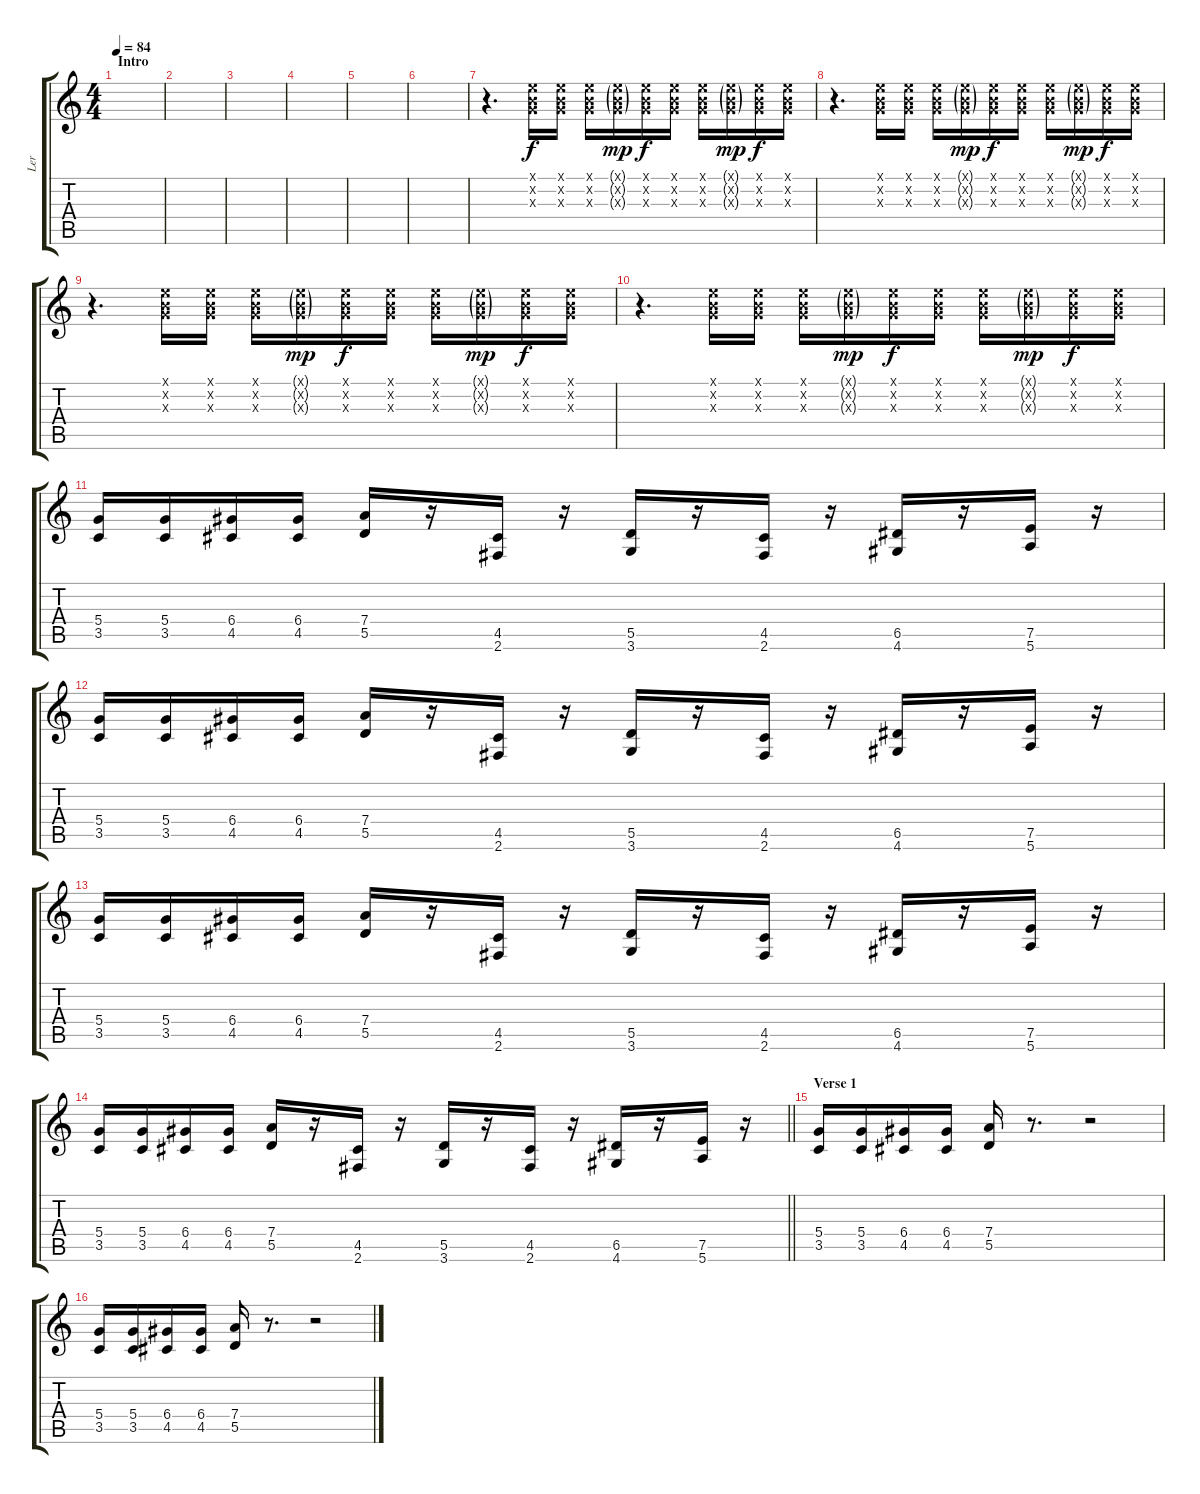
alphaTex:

\track ("Ler" "Ler") {instrument distortionguitar}
\staff {score tabs}
\tuning (E4 B3 G3 D3 A2 E2) {hide}
\ts (4 4)
\section ("" "Intro")
\tempo 84
\clef g2
\ks c
|
|
|
|
|
|
r.4{d instrument electricguitarclean} (0.1{x} 0.2{x} 0.3{x}).16 (0.1{x} 0.2{x} 0.3{x}).16 (0.1{x} 0.2{x} 0.3{x}).16 (0.1{g x} 0.2{g x} 0.3{g x}).16{dy mp} (0.1{x} 0.2{x} 0.3{x}).16{dy f} (0.1{x} 0.2{x} 0.3{x}).16 (0.1{x} 0.2{x} 0.3{x}).16 (0.1{g x} 0.2{g x} 0.3{g x}).16{dy mp} (0.1{x} 0.2{x} 0.3{x}).16{dy f} (0.1{x} 0.2{x} 0.3{x}).16 |
r.4{d} (0.1{x} 0.2{x} 0.3{x}).16 (0.1{x} 0.2{x} 0.3{x}).16 (0.1{x} 0.2{x} 0.3{x}).16 (0.1{g x} 0.2{g x} 0.3{g x}).16{dy mp} (0.1{x} 0.2{x} 0.3{x}).16{dy f} (0.1{x} 0.2{x} 0.3{x}).16 (0.1{x} 0.2{x} 0.3{x}).16 (0.1{g x} 0.2{g x} 0.3{g x}).16{dy mp} (0.1{x} 0.2{x} 0.3{x}).16{dy f} (0.1{x} 0.2{x} 0.3{x}).16 |
r.4{d} (0.1{x} 0.2{x} 0.3{x}).16 (0.1{x} 0.2{x} 0.3{x}).16 (0.1{x} 0.2{x} 0.3{x}).16 (0.1{g x} 0.2{g x} 0.3{g x}).16{dy mp} (0.1{x} 0.2{x} 0.3{x}).16{dy f} (0.1{x} 0.2{x} 0.3{x}).16 (0.1{x} 0.2{x} 0.3{x}).16 (0.1{g x} 0.2{g x} 0.3{g x}).16{dy mp} (0.1{x} 0.2{x} 0.3{x}).16{dy f} (0.1{x} 0.2{x} 0.3{x}).16 |
r.4{d} (0.1{x} 0.2{x} 0.3{x}).16 (0.1{x} 0.2{x} 0.3{x}).16 (0.1{x} 0.2{x} 0.3{x}).16 (0.1{g x} 0.2{g x} 0.3{g x}).16{dy mp} (0.1{x} 0.2{x} 0.3{x}).16{dy f} (0.1{x} 0.2{x} 0.3{x}).16 (0.1{x} 0.2{x} 0.3{x}).16 (0.1{g x} 0.2{g x} 0.3{g x}).16{dy mp} (0.1{x} 0.2{x} 0.3{x}).16{dy f} (0.1{x} 0.2{x} 0.3{x}).16 |
(5.4 3.5).16{instrument distortionguitar} (5.4 3.5).16 (6.4 4.5).16 (6.4 4.5).16 (7.4 5.5).16 r.16 (4.5 2.6).16 r.16 (5.5 3.6).16 r.16 (4.5 2.6).16 r.16 (6.5 4.6).16 r.16 (7.5 5.6).16 r.16 |
(5.4 3.5).16 (5.4 3.5).16 (6.4 4.5).16 (6.4 4.5).16 (7.4 5.5).16 r.16 (4.5 2.6).16 r.16 (5.5 3.6).16 r.16 (4.5 2.6).16 r.16 (6.5 4.6).16 r.16 (7.5 5.6).16 r.16 |
(5.4 3.5).16 (5.4 3.5).16 (6.4 4.5).16 (6.4 4.5).16 (7.4 5.5).16 r.16 (4.5 2.6).16 r.16 (5.5 3.6).16 r.16 (4.5 2.6).16 r.16 (6.5 4.6).16 r.16 (7.5 5.6).16 r.16 |
\barLineRight lightlight
(5.4 3.5).16 (5.4 3.5).16 (6.4 4.5).16 (6.4 4.5).16 (7.4 5.5).16 r.16 (4.5 2.6).16 r.16 (5.5 3.6).16 r.16 (4.5 2.6).16 r.16 (6.5 4.6).16 r.16 (7.5 5.6).16 r.16 |
\section ("" "Verse 1")
(5.4 3.5).16 (5.4 3.5).16 (6.4 4.5).16 (6.4 4.5).16 (7.4 5.5).16 r.8{d} r.2 |
(5.4 3.5).16 (5.4 3.5).16 (6.4 4.5).16 (6.4 4.5).16 (7.4 5.5).16 r.8{d} r.2
